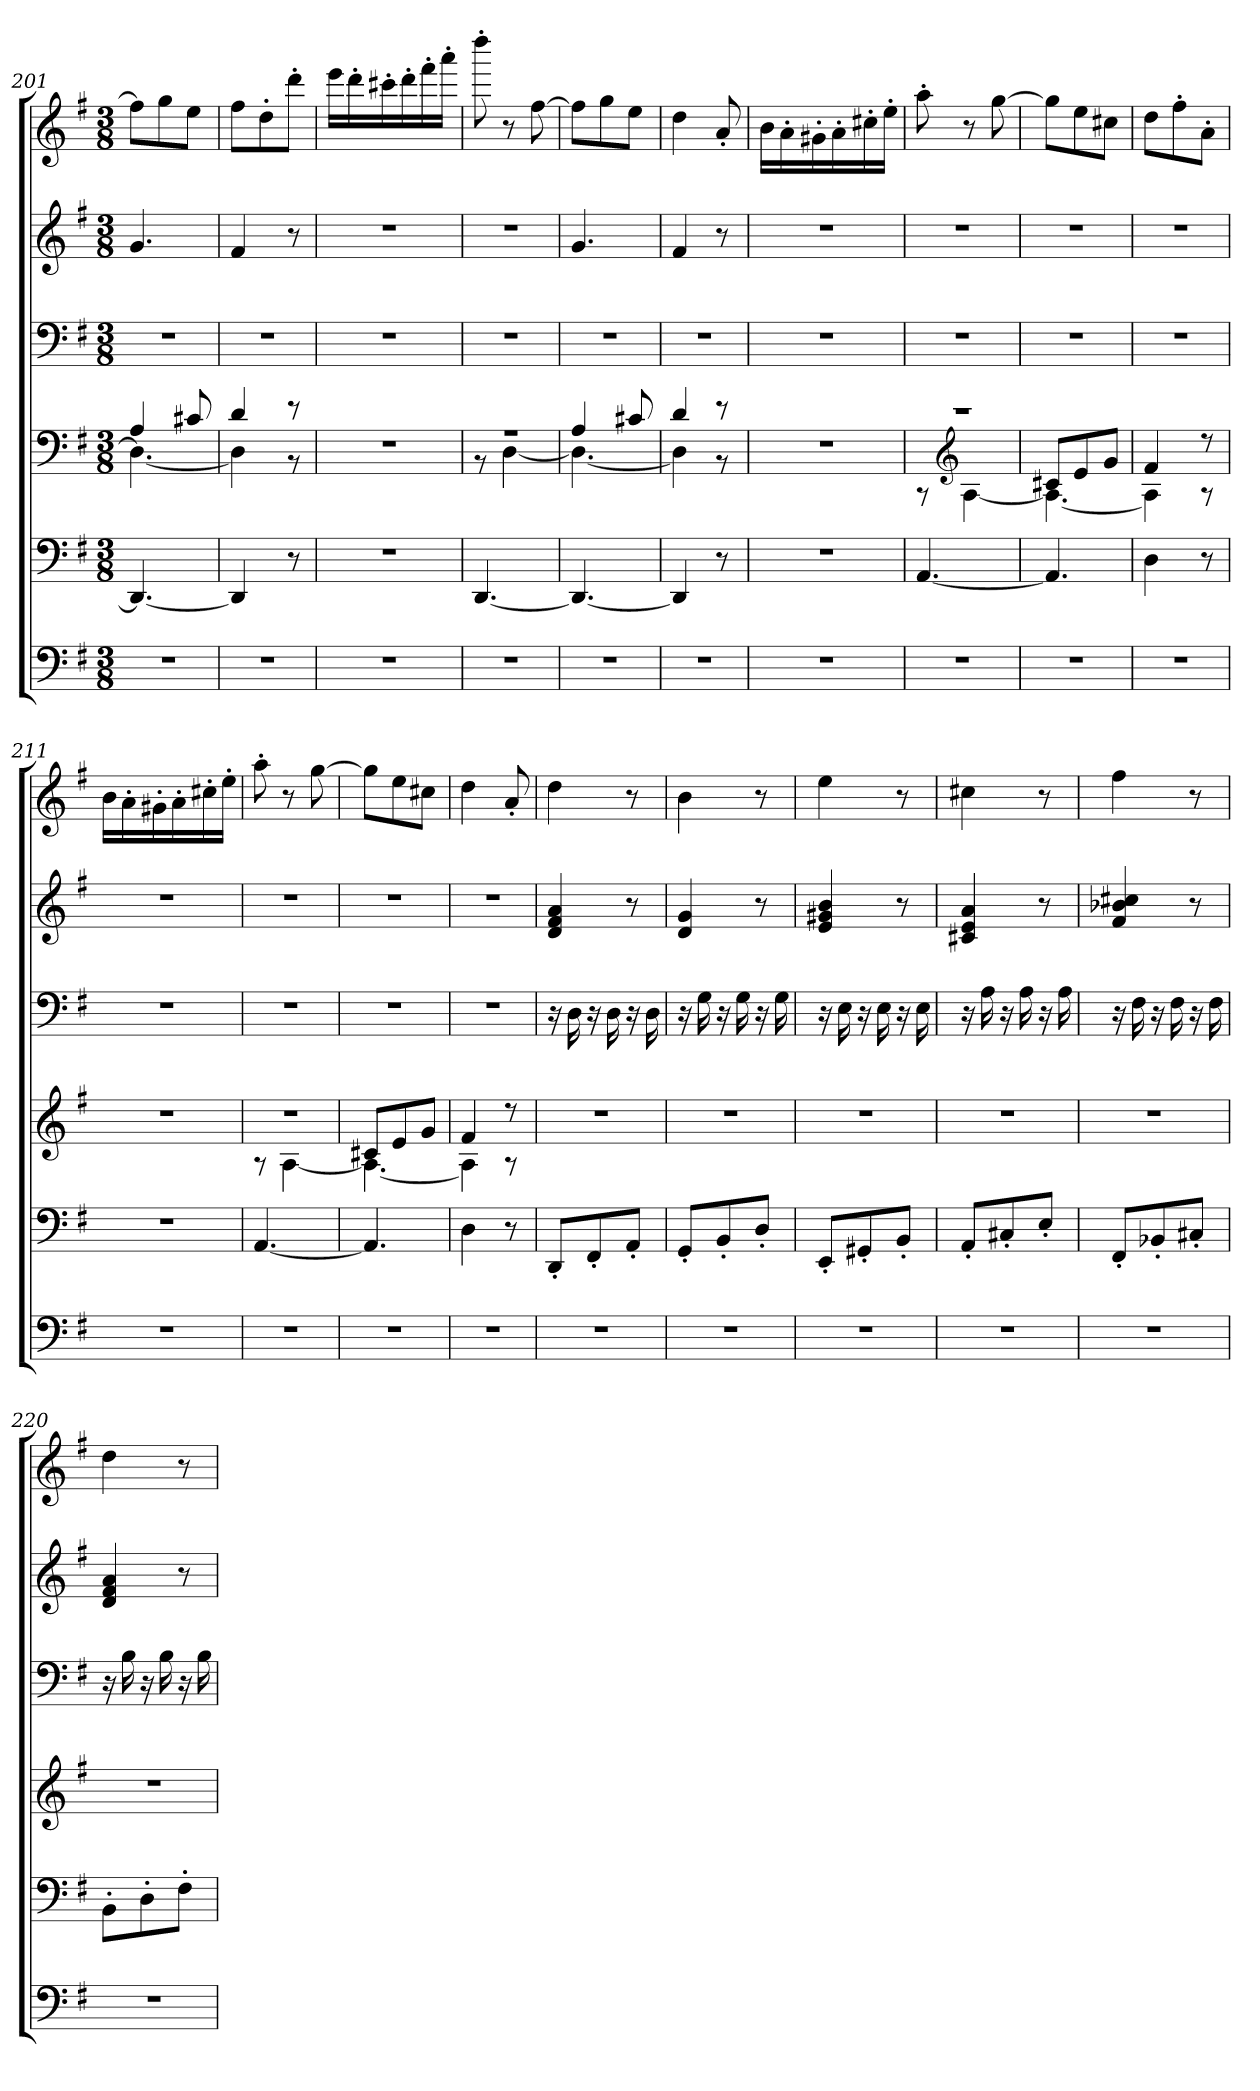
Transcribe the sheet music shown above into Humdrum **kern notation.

**kern	**kern	**kern	**kern	**kern	**kern
*part5	*part5	*part4	*part3	*part2	*part1
*staff6	*staff5	*staff4	*staff3	*staff2	*staff1
!!LO:LB:g=z
*clefF4	*clefF4	*clefF4	*clefF4	*clefG2	*clefG2
*k[f#]	*k[f#]	*k[f#]	*k[f#]	*k[f#]	*k[f#]
*M3/8	*M3/8	*M3/8	*M3/8	*M3/8	*M3/8
*MM111	*MM111	*MM111	*MM111	*MM111	*MM111
=201	=201	=201	=201	=201	=201
*	*	*^	*	*	*
4.r	4.DD/_	4A/	4.D\_	4.r	4.g/	8ff#\L]
.	.	.	.	.	.	8gg\
.	.	8c#X/	.	.	.	8ee\J
=202	=202	=202	=202	=202	=202	=202
*	*	*	*	*	*	*MM111
4.r	4DD/]	4d/	4D\]	4.r	4f#/	8ff#\L
*	*	*	*	*	*	*MM109
.	.	.	.	.	.	8dd'\
.	8r	8r	8r	.	8r	8ddd'\J
*	*	*v	*v	*	*	*
=203	=203	=203	=203	=203	=203
*	*	*	*	*	*MM111
4.r	4.r	4.r	4.r	4.r	16eee\LL
.	.	.	.	.	16ddd'\
.	.	.	.	.	16ccc#X'\
.	.	.	.	.	16ddd'\
.	.	.	.	.	16fff#'\
.	.	.	.	.	16aaa'\JJ
=204	=204	=204	=204	=204	=204
*	*	*	*	*	*MM111
*	*	*^	*	*	*
4.r	[4.DD/	4.r	8r	4.r	4.r	8dddd'\
.	.	.	[4D\	.	.	8r
.	.	.	.	.	.	[8ff#\
=205	=205	=205	=205	=205	=205	=205
*	*	*	*	*	*	*MM111
4.r	4.DD/_	4A/	4.D\_	4.r	4.g/	8ff#\L]
.	.	.	.	.	.	8gg\
.	.	8c#X/	.	.	.	8ee\J
=206	=206	=206	=206	=206	=206	=206
*	*	*	*	*	*	*MM111
4.r	4DD/]	4d/	4D\]	4.r	4f#/	4dd\
.	8r	8r	8r	.	8r	8a'/
*	*	*v	*v	*	*	*
=207	=207	=207	=207	=207	=207
*	*	*	*	*	*MM111
4.r	4.r	4.r	4.r	4.r	16b\LL
.	.	.	.	.	16a'\
.	.	.	.	.	16g#X'\
.	.	.	.	.	16a'\
.	.	.	.	.	16cc#X'\
.	.	.	.	.	16ee'\JJ
!!LO:PB:g=z
=208	=208	=208	=208	=208	=208
*	*	*	*	*	*MM111
*	*	*^	*	*	*
4.r	[4.AA/	4.r	8r	4.r	4.r	8aa'\
*	*	*clefG2	*	*	*	*
.	.	.	[4A\	.	.	8r
.	.	.	.	.	.	[8gg\
=209	=209	=209	=209	=209	=209	=209
*	*	*	*	*	*	*MM111
4.r	4.AA/]	8c#X/L	4.A\_	4.r	4.r	8gg\L]
.	.	8e/	.	.	.	8ee\
.	.	8g/J	.	.	.	8cc#X\J
=210	=210	=210	=210	=210	=210	=210
*	*	*	*	*	*	*MM111
4.r	4D\	4f#/	4A\]	4.r	4.r	8dd\L
*	*	*	*	*	*	*MM109
.	.	.	.	.	.	8ff#'\
.	8r	8r	8r	.	.	8a'\J
*	*	*v	*v	*	*	*
=211	=211	=211	=211	=211	=211
*	*	*	*	*	*MM111
4.r	4.r	4.r	4.r	4.r	16b\LL
.	.	.	.	.	16a'\
.	.	.	.	.	16g#X'\
.	.	.	.	.	16a'\
.	.	.	.	.	16cc#X'\
.	.	.	.	.	16ee'\JJ
=212	=212	=212	=212	=212	=212
*	*	*	*	*	*MM111
*	*	*^	*	*	*
4.r	[4.AA/	4.r	8r	4.r	4.r	8aa'\
.	.	.	[4A\	.	.	8r
.	.	.	.	.	.	[8gg\
=213	=213	=213	=213	=213	=213	=213
*	*	*	*	*	*	*MM111
4.r	4.AA/]	8c#X/L	4.A\_	4.r	4.r	8gg\L]
.	.	8e/	.	.	.	8ee\
.	.	8g/J	.	.	.	8cc#X\J
=214	=214	=214	=214	=214	=214	=214
*	*	*	*	*	*	*MM111
4.r	4D\	4f#/	4A\]	4.r	4.r	4dd\
*	*	*	*	*	*	*MM107
.	8r	8r	8r	.	.	8a'/
*	*	*v	*v	*	*	*
!!LO:LB:g=z
=215	=215	=215	=215	=215	=215
*	*	*	*	*	*MM111
4.r	8DD'/L	4.r	16r	4d/ 4f#/ 4a/	4dd\
.	.	.	16D\	.	.
.	8FF#'/	.	16r	.	.
.	.	.	16D\	.	.
.	8AA'/J	.	16r	8r	8r
.	.	.	16D\	.	.
=216	=216	=216	=216	=216	=216
*	*	*	*	*	*MM111
4.r	8GG'/L	4.r	16r	4d/ 4g/	4b\
.	.	.	16G\	.	.
.	8BB'/	.	16r	.	.
.	.	.	16G\	.	.
.	8D'/J	.	16r	8r	8r
.	.	.	16G\	.	.
=217	=217	=217	=217	=217	=217
*	*	*	*	*	*MM111
4.r	8EE'/L	4.r	16r	4e/ 4g#X/ 4b/	4ee\
.	.	.	16E\	.	.
.	8GG#X'/	.	16r	.	.
.	.	.	16E\	.	.
.	8BB'/J	.	16r	8r	8r
.	.	.	16E\	.	.
=218	=218	=218	=218	=218	=218
*	*	*	*	*	*MM111
4.r	8AA'/L	4.r	16r	4c#X/ 4e/ 4a/	4cc#X\
.	.	.	16A\	.	.
.	8C#X'/	.	16r	.	.
.	.	.	16A\	.	.
.	8E'/J	.	16r	8r	8r
.	.	.	16A\	.	.
=219	=219	=219	=219	=219	=219
*	*	*	*	*	*MM111
4.r	8FF#'/L	4.r	16r	4f#/ 4b-X/ 4cc#X/	4ff#\
.	.	.	16F#\	.	.
.	8BB-X'/	.	16r	.	.
.	.	.	16F#\	.	.
.	8C#X'/J	.	16r	8r	8r
.	.	.	16F#\	.	.
=220	=220	=220	=220	=220	=220
*	*	*	*	*	*MM111
4.r	8BB'\L	4.r	16r	4d/ 4f#/ 4a/	4dd\
.	.	.	16B\	.	.
.	8D'\	.	16r	.	.
.	.	.	16B\	.	.
.	8F#'\J	.	16r	8r	8r
.	.	.	16B\	.	.
=	=	=	=	=	=
*-	*-	*-	*-	*-	*-
